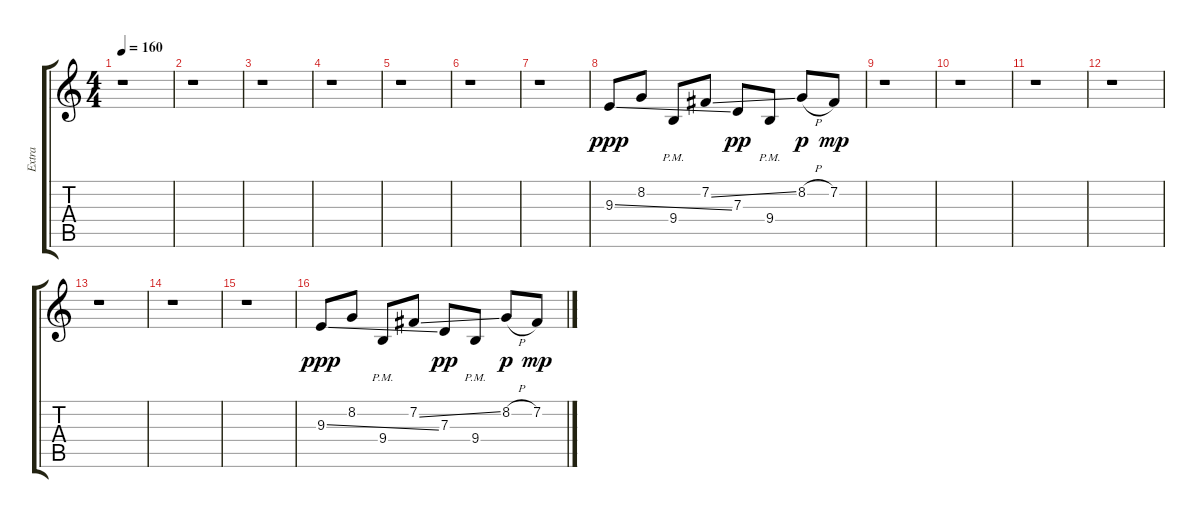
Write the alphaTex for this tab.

\track ("Extra" "Extra") {instrument vibraphone}
\staff {score tabs}
\tuning (E4 B3 G3 D3 A2 D2) {hide}
\ts (4 4)
\tempo 160
\clef g2
\ks c
r.1{dy mp} |
r.1 |
r.1 |
r.1 |
r.1 |
r.1 |
r.1 |
9.3{ss}.8{dy ppp} 8.2.8 9.4{pm}.8 7.2{ss}.8 7.3.8{dy pp} 9.4{pm}.8 8.2{h}.8{dy p} 7.2.8{dy mp} |
r.1 |
r.1 |
r.1 |
r.1 |
r.1 |
r.1 |
r.1 |
9.3{ss}.8{dy ppp} 8.2.8 9.4{pm}.8 7.2{ss}.8 7.3.8{dy pp} 9.4{pm}.8 8.2{h}.8{dy p} 7.2.8{dy mp}
